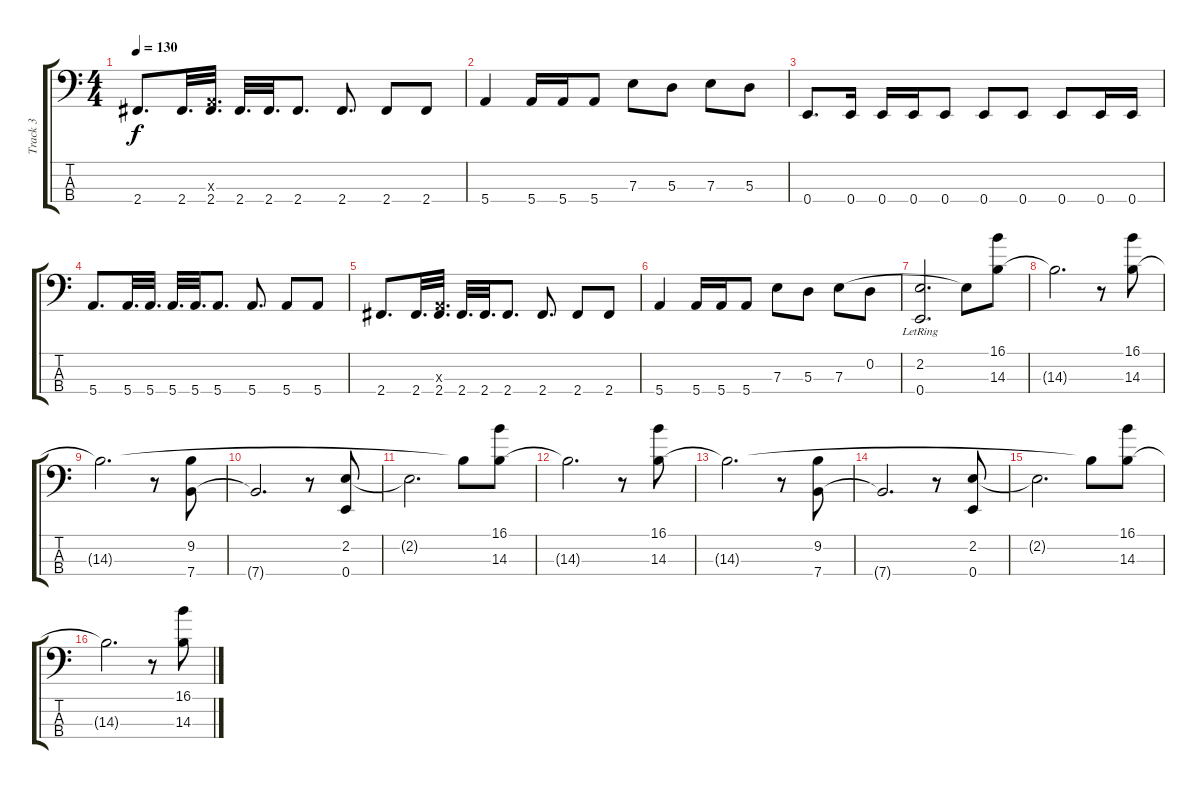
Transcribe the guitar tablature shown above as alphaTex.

\track ("Track 3" "Track 3") {instrument electricbassfinger}
\staff {score tabs}
\tuning (G2 D2 A1 E1) {hide}
\ts (4 4)
\tempo 130
\clef f4
\ks c
2.4.8{d dy f} 2.4.32{d} (0.3{x} 2.4).32{d} 2.4.32{d} 2.4.32{d} 2.4.8{d} 2.4.8{d} 2.4.8 2.4.8 |
5.4.4 5.4.16 5.4.16 5.4.8 7.3.8 5.3.8 7.3.8 5.3.8 |
0.4.8{d} 0.4.16 0.4.16 0.4.16 0.4.8 0.4.8 0.4.8 0.4.8 0.4.16 0.4.16 |
5.4.8{d} 5.4.32{d} 5.4.32{d} 5.4.32{d} 5.4.32{d} 5.4.8{d} 5.4.8{d} 5.4.8 5.4.8 |
2.4.8{d} 2.4.32{d} (0.3{x} 2.4).32{d} 2.4.32{d} 2.4.32{d} 2.4.8{d} 2.4.8{d} 2.4.8 2.4.8 |
5.4.4 5.4.16 5.4.16 5.4.8 7.3.8 5.3.8 7.3.8 0.2.8 |
(2.2{lr} 0.4{lr}).2{d} 7.3{t}.8 (16.1 14.3).8 |
14.3{t}.2{d} r.8 (16.1 14.3).8 |
14.3{t}.2{d} r.8 (9.2 7.4).8 |
7.4{t}.2{d} r.8 (2.2 0.4).8 |
2.2{t}.2{d} 14.3{t}.8 (16.1 14.3).8 |
14.3{t}.2{d} r.8 (16.1 14.3).8 |
14.3{t}.2{d} r.8 (9.2 7.4).8 |
7.4{t}.2{d} r.8 (2.2 0.4).8 |
2.2{t}.2{d} 14.3{t}.8 (16.1 14.3).8 |
14.3{t}.2{d} r.8 (16.1 14.3).8
